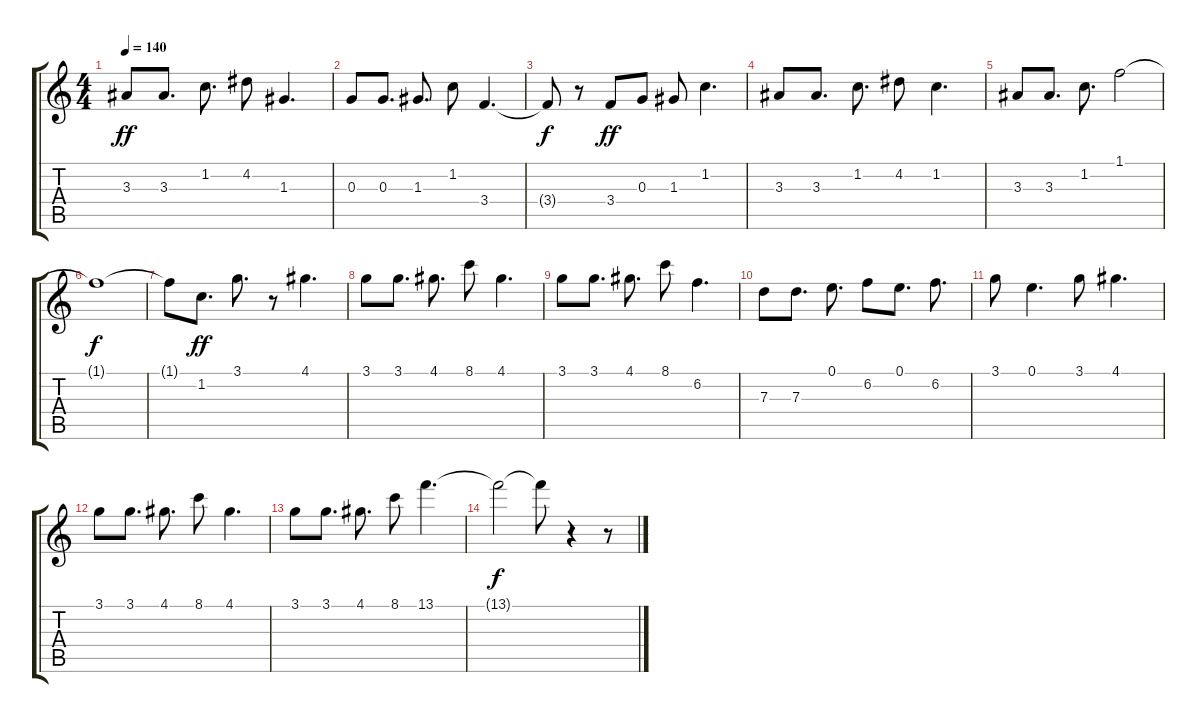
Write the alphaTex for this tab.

\track "" {instrument distortionguitar}
\staff {score tabs}
\tuning (E4 B3 G3 D3 A2 E2) {hide}
\ts (4 4)
\tempo 140
\clef g2
\ks c
3.3.8{dy ff} 3.3.8{d} 1.2.8{d} 4.2.8 1.3.4{d} |
0.3.8 0.3.8{d} 1.3.8{d} 1.2.8 3.4.4{d} |
3.4{t}.8{dy f} r.8 3.4.8{dy ff} 0.3.8 1.3.8 1.2.4{d} |
3.3.8 3.3.8{d} 1.2.8{d} 4.2.8 1.2.4{d} |
3.3.8 3.3.8{d} 1.2.8{d} 1.1.2 |
1.1{t}.1{dy f} |
1.1{t}.8 1.2.8{d dy ff} 3.1.8{d} r.8 4.1.4{d} |
3.1.8 3.1.8{d} 4.1.8{d} 8.1.8 4.1.4{d} |
3.1.8 3.1.8{d} 4.1.8{d} 8.1.8 6.2.4{d} |
7.3.8 7.3.8{d} 0.1.8{d} 6.2.8 0.1.8{d} 6.2.8{d} |
3.1.8 0.1.4{d} 3.1.8 4.1.4{d} |
3.1.8 3.1.8{d} 4.1.8{d} 8.1.8 4.1.4{d} |
3.1.8 3.1.8{d} 4.1.8{d} 8.1.8 13.1.4{d} |
13.1{t}.2{dy f} 13.1{t}.8 r.4 r.8
